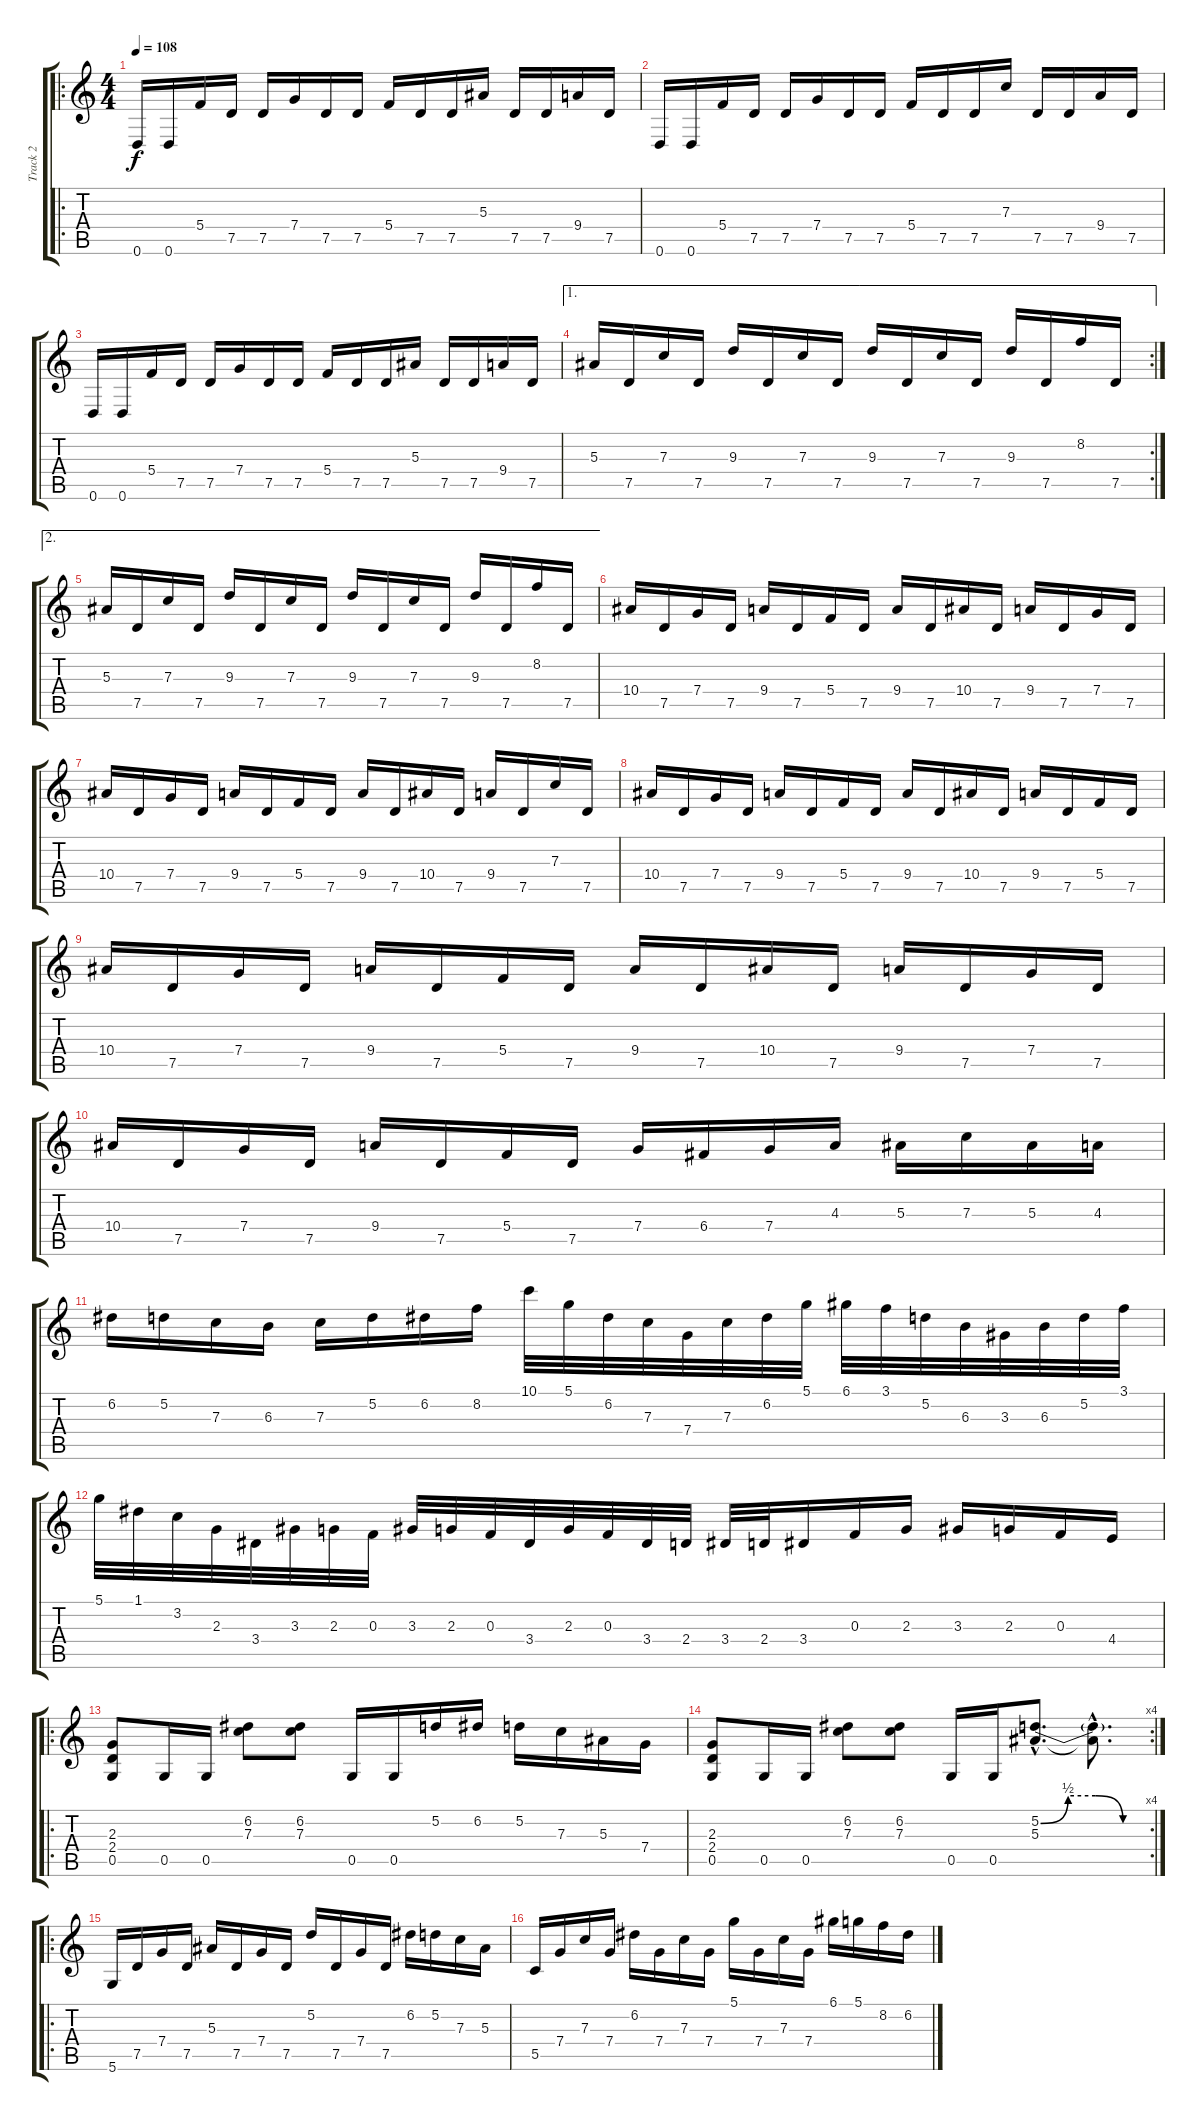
\track ("Track 2" "Track 2") {instrument overdrivenguitar}
\staff {score tabs}
\tuning (D4 A3 F3 C3 G2 D2) {hide}
\ro
\ts (4 4)
\tempo 108
\clef g2
\ks c
0.6.16{dy f instrument overdrivenguitar} 0.6.16 5.4.16 7.5.16 7.5.16 7.4.16 7.5.16 7.5.16 5.4.16 7.5.16 7.5.16 5.3.16 7.5.16 7.5.16 9.4.16 7.5.16 |
0.6.16 0.6.16 5.4.16 7.5.16 7.5.16 7.4.16 7.5.16 7.5.16 5.4.16 7.5.16 7.5.16 7.3.16 7.5.16 7.5.16 9.4.16 7.5.16 |
0.6.16 0.6.16 5.4.16 7.5.16 7.5.16 7.4.16 7.5.16 7.5.16 5.4.16 7.5.16 7.5.16 5.3.16 7.5.16 7.5.16 9.4.16 7.5.16 |
\ae 1
\rc 2
5.3.16 7.5.16 7.3.16 7.5.16 9.3.16 7.5.16 7.3.16 7.5.16 9.3.16 7.5.16 7.3.16 7.5.16 9.3.16 7.5.16 8.2.16 7.5.16 |
\ae 2
5.3.16 7.5.16 7.3.16 7.5.16 9.3.16 7.5.16 7.3.16 7.5.16 9.3.16 7.5.16 7.3.16 7.5.16 9.3.16 7.5.16 8.2.16 7.5.16 |
10.4.16 7.5.16 7.4.16 7.5.16 9.4.16 7.5.16 5.4.16 7.5.16 9.4.16 7.5.16 10.4.16 7.5.16 9.4.16 7.5.16 7.4.16 7.5.16 |
10.4.16 7.5.16 7.4.16 7.5.16 9.4.16 7.5.16 5.4.16 7.5.16 9.4.16 7.5.16 10.4.16 7.5.16 9.4.16 7.5.16 7.3.16 7.5.16 |
10.4.16 7.5.16 7.4.16 7.5.16 9.4.16 7.5.16 5.4.16 7.5.16 9.4.16 7.5.16 10.4.16 7.5.16 9.4.16 7.5.16 5.4.16 7.5.16 |
10.4.16 7.5.16 7.4.16 7.5.16 9.4.16 7.5.16 5.4.16 7.5.16 9.4.16 7.5.16 10.4.16 7.5.16 9.4.16 7.5.16 7.4.16 7.5.16 |
10.4.16 7.5.16 7.4.16 7.5.16 9.4.16 7.5.16 5.4.16 7.5.16 7.4.16 6.4.16 7.4.16 4.3.16 5.3.16 7.3.16 5.3.16 4.3.16 |
6.2.16 5.2.16 7.3.16 6.3.16 7.3.16 5.2.16 6.2.16 8.2.16 10.1.32 5.1.32 6.2.32 7.3.32 7.4.32 7.3.32 6.2.32 5.1.32 6.1.32 3.1.32 5.2.32 6.3.32 3.3.32 6.3.32 5.2.32 3.1.32 |
5.1.32 1.1.32 3.2.32 2.3.32 3.4.32 3.3.32 2.3.32 0.3.32 3.3.32 2.3.32 0.3.32 3.4.32 2.3.32 0.3.32 3.4.32 2.4.32 3.4.32 2.4.32 3.4.16 0.3.16 2.3.16 3.3.16 2.3.16 0.3.16 4.4.16 |
\ro
(2.3 2.4 0.5).8 0.5.16 0.5.16 (6.2 7.3).8 (6.2 7.3).8 0.5.16 0.5.16 5.2.16 6.2.16 5.2.16 7.3.16 5.3.16 7.4.16 |
\rc 4
(2.3 2.4 0.5).8 0.5.16 0.5.16 (6.2 7.3).8 (6.2 7.3).8 0.5.16 0.5.16 (5.2{be (custom 0 0 15 2 30 2 45 0 60 0) hac} 5.3{hac}).8{d} (5.2{hac t} 5.3{hac t}).8{d} |
\ro
5.6.16 7.5.16 7.4.16 7.5.16 5.3.16 7.5.16 7.4.16 7.5.16 5.2.16 7.5.16 7.4.16 7.5.16 6.2.16 5.2.16 7.3.16 5.3.16 |
5.5.16 7.4.16 7.3.16 7.4.16 6.2.16 7.4.16 7.3.16 7.4.16 5.1.16 7.4.16 7.3.16 7.4.16 6.1.16 5.1.16 8.2.16 6.2.16
